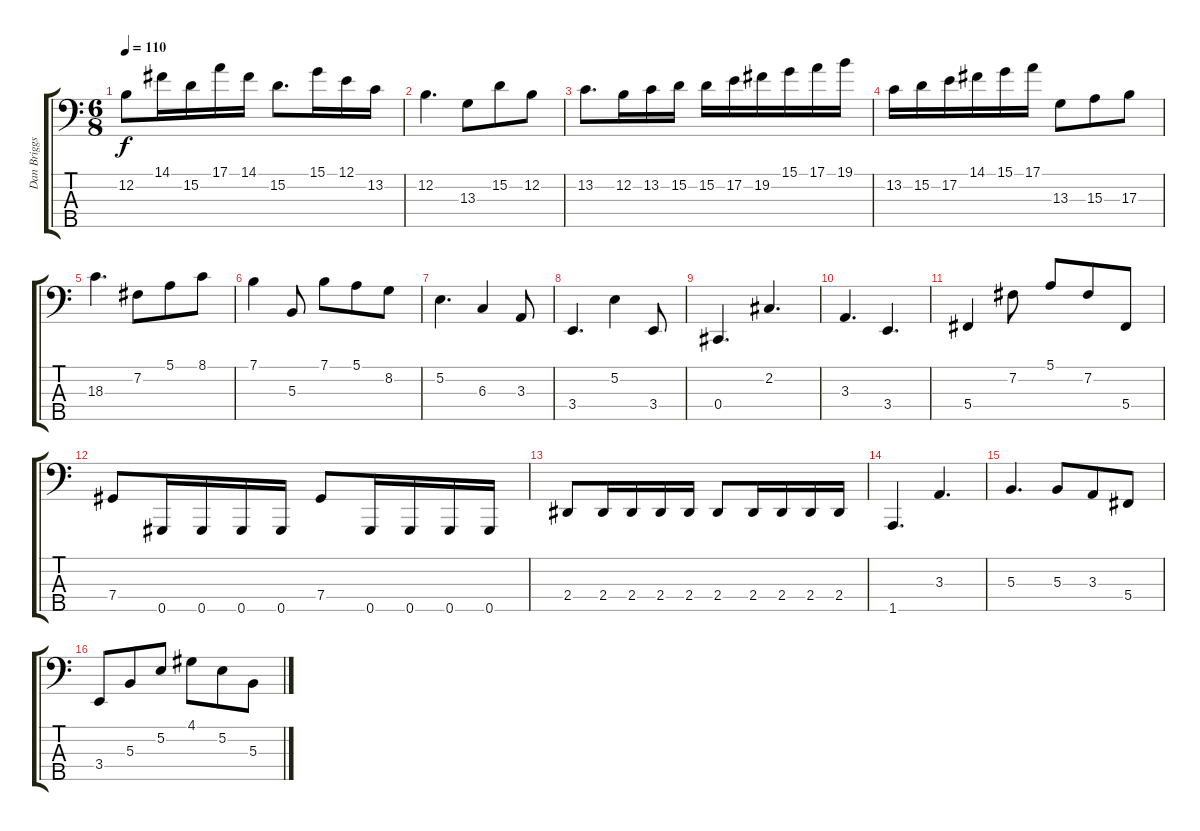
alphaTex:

\track ("Dan Briggs" "Dan Briggs") {instrument electricbassfinger}
\staff {score tabs}
\tuning (E2 B1 Gb1 Db1 Ab0) {hide}
\ts (6 8)
\tempo 110
\clef f4
\ks c
12.2.8{dy f} 14.1.16 15.2.16 17.1.16 14.1.16 15.2.8{d} 15.1.16 12.1.16 13.2.16 |
12.2.4{d} 13.3.8 15.2.8 12.2.8 |
13.2.8{d} 12.2.16 13.2.16 15.2.16 15.2.16 17.2.16 19.2.16 15.1.16 17.1.16 19.1.16 |
13.2.16 15.2.16 17.2.16 14.1.16 15.1.16 17.1.16 13.3.8 15.3.8 17.3.8 |
18.3.4{d} 7.2.8 5.1.8 8.1.8 |
7.1.4 5.3.8 7.1.8 5.1.8 8.2.8 |
5.2.4{d} 6.3.4 3.3.8 |
3.4.4{d} 5.2.4 3.4.8 |
0.4.4{d} 2.2.4{d} |
3.3.4{d} 3.4.4{d} |
5.4.4 7.2.8 5.1.8 7.2.8 5.4.8 |
7.4.8 0.5.16 0.5.16 0.5.16 0.5.16 7.4.8 0.5.16 0.5.16 0.5.16 0.5.16 |
2.4.8 2.4.16 2.4.16 2.4.16 2.4.16 2.4.8 2.4.16 2.4.16 2.4.16 2.4.16 |
1.5.4{d} 3.3.4{d} |
5.3.4{d} 5.3.8 3.3.8 5.4.8 |
3.4.8 5.3.8 5.2.8 4.1.8 5.2.8 5.3.8
